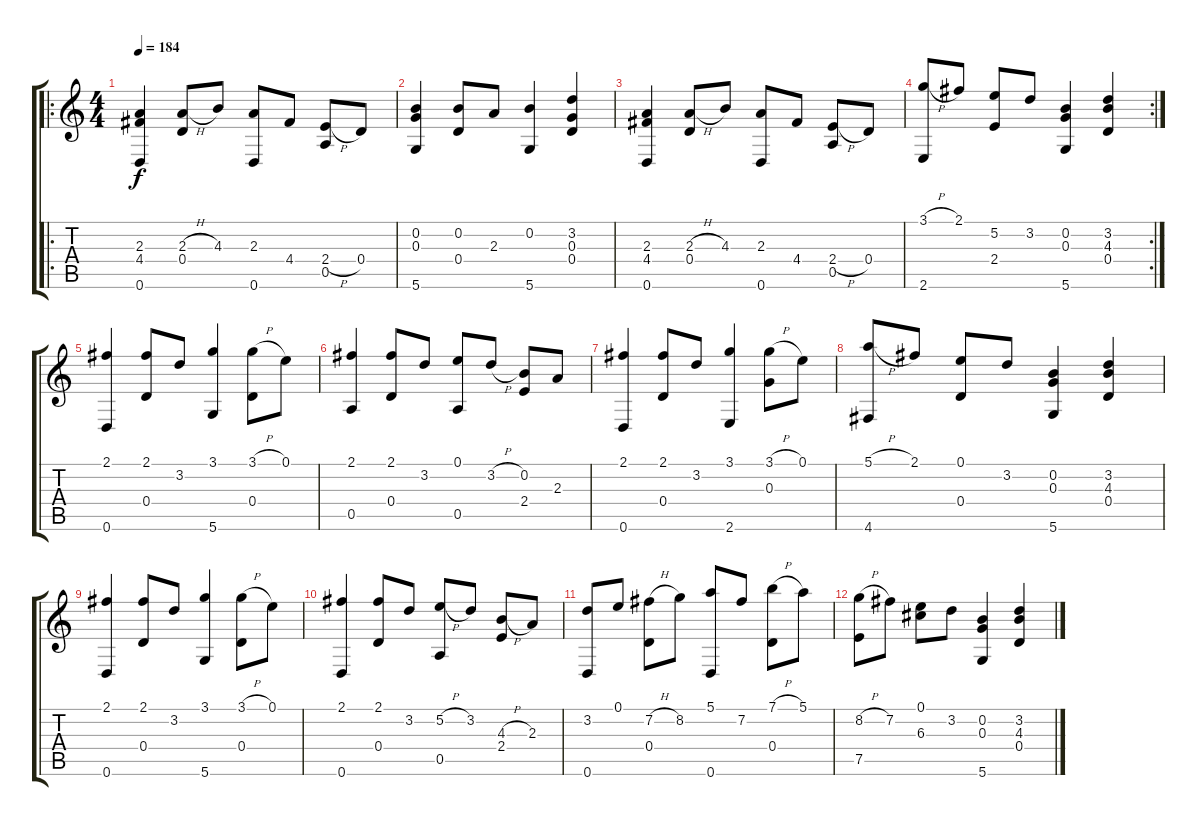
\track "" {instrument acousticguitarnylon}
\staff {score tabs}
\tuning (E4 B3 G3 D3 A2 D2) {hide}
\ro
\ts (4 4)
\tempo 184
\clef g2
\ks c
(2.3 4.4 0.6).4{dy f instrument acousticguitarnylon} (2.3{h} 0.4).8 4.3.8 (2.3 0.6).8 4.4.8 (2.4{h} 0.5).8 0.4.8 |
(0.2 0.3 5.6).4 (0.2 0.4).8 2.3.8 (0.2 5.6).4 (3.2 0.3 0.4).4 |
(2.3 4.4 0.6).4 (2.3{h} 0.4).8 4.3.8 (2.3 0.6).8 4.4.8 (2.4{h} 0.5).8 0.4.8 |
\rc 2
(3.1{h} 2.6).8 2.1.8 (5.2 2.4).8 3.2.8 (0.2 0.3 5.6).4 (3.2 4.3 0.4).4 |
(2.1 0.6).4 (2.1 0.4).8 3.2.8 (3.1 5.6).4 (3.1{h} 0.4).8 0.1.8 |
(2.1 0.5).4 (2.1 0.4).8 3.2.8 (0.1 0.5).8 3.2{h}.8 (0.2 2.4).8 2.3.8 |
(2.1 0.6).4 (2.1 0.4).8 3.2.8 (3.1 2.6).4 (3.1{h} 0.3).8 0.1.8 |
(5.1{h} 4.6).8 2.1.8 (0.1 0.4).8 3.2.8 (0.2 0.3 5.6).4 (3.2 4.3 0.4).4 |
(2.1 0.6).4 (2.1 0.4).8 3.2.8 (3.1 5.6).4 (3.1{h} 0.4).8 0.1.8 |
(2.1 0.6).4 (2.1 0.4).8 3.2.8 (5.2{h} 0.5).8 3.2.8 (4.3{h} 2.4).8 2.3.8 |
(3.2 0.6).8 0.1.8 (7.2{h} 0.4).8 8.2.8 (5.1 0.6).8 7.2.8 (7.1{h} 0.4).8 5.1.8 |
(8.2{h} 7.5).8 7.2.8 (0.1 6.3).8 3.2.8 (0.2 0.3 5.6).4 (3.2 4.3 0.4).4
